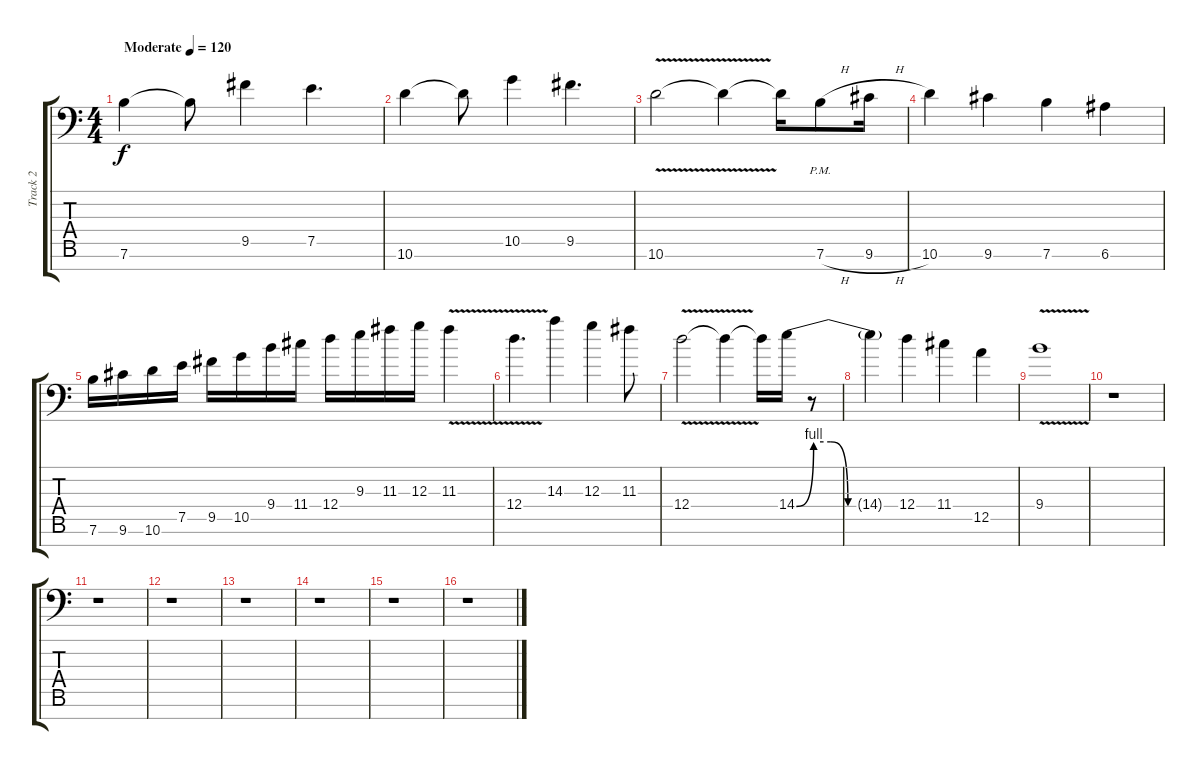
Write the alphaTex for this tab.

\track ("Track 2" "Track 2") {instrument distortionguitar}
\staff {score tabs}
\tuning (E4 B3 G3 D3 A2 E2 C-1) {hide}
\ts (4 4)
\tempo (120 "Moderate")
\clef f4
\ks c
7.6.4{dy f instrument distortionguitar} 7.6{t}.8 9.5.4 7.5.4{d} |
10.6.4 10.6{t}.8 10.5.4 9.5.4{d} |
10.6{v}.2 10.6{t}.4 10.6{t}.16 7.6{h pm}.8 9.6{h}.16 |
10.6.4 9.6.4 7.6.4 6.6.4 |
7.6.16 9.6.16 10.6.16 7.5.16 9.5.16 10.5.16 9.4.16 11.4.16 12.4.16 9.3.16 11.3.16 12.3.16 11.3{v}.4 |
12.4{v}.4{d} 14.3.4 12.3.4 11.3.8 |
12.4{v}.2 12.4{t}.4 12.4{t}.16 14.4{be (custom 0 0 10 4 20 4 30 0 60 0)}.16 r.8 |
14.4{t}.4 12.4.4 11.4.4 12.5.4 |
9.4{v}.1 |
r.1 |
r.1 |
r.1 |
r.1 |
r.1 |
r.1 |
r.1
